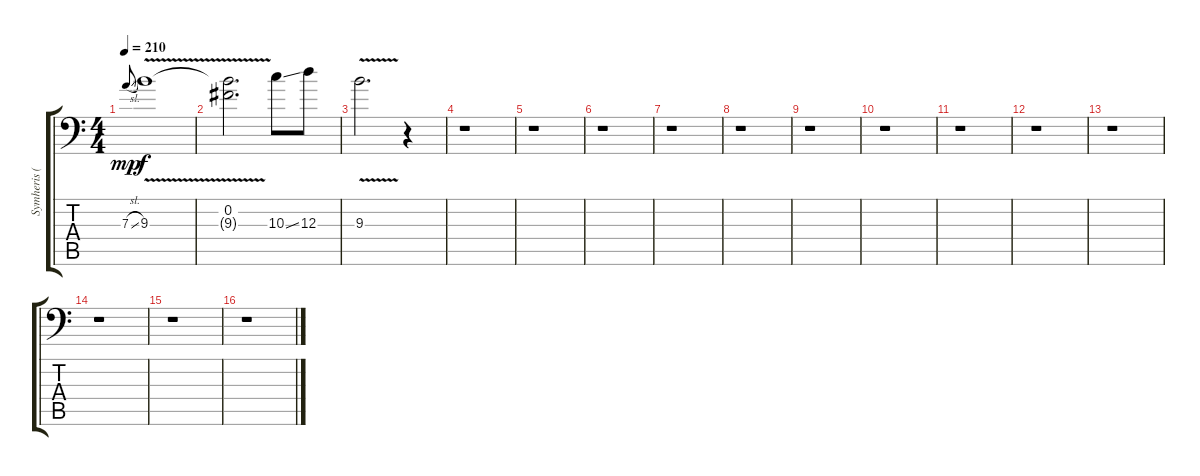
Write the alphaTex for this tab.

\track ("Symheris (Harmony)" "Symheris (") {instrument distortionguitar}
\staff {score tabs}
\tuning (B3 Gb3 D3 A2 E2 A1) {hide}
\ts (4 4)
\tempo 210
\clef f4
\ks c
7.3{sl}.8{gr onbeat dy mp} 9.3{v}.1{dy f} |
(0.2 9.3{t}).2{d} 10.3{ss}.8 12.3.8 |
9.3{v}.2{d} r.4 |
r.1 |
r.1 |
r.1 |
r.1 |
r.1 |
r.1 |
r.1 |
r.1 |
r.1 |
r.1 |
r.1 |
r.1 |
r.1
